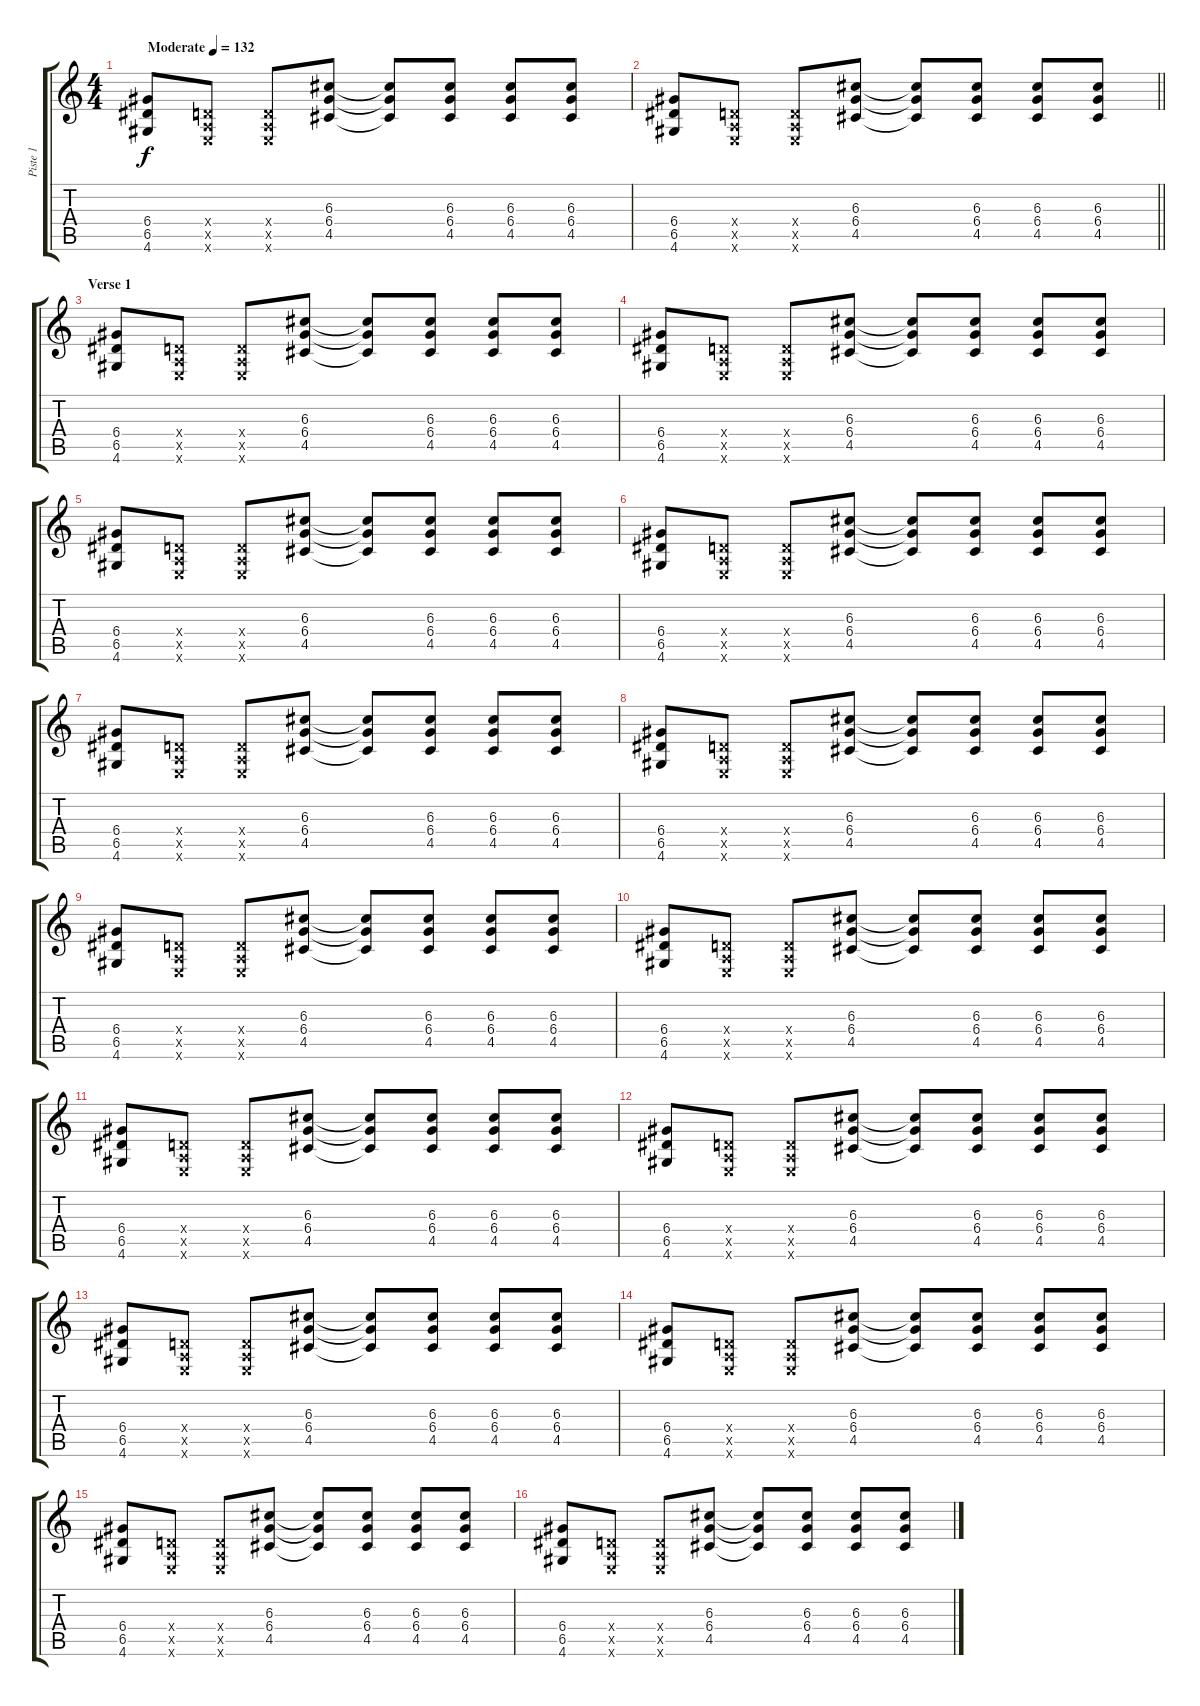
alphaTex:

\track ("Piste 1" "Piste 1") {instrument overdrivenguitar}
\staff {score tabs}
\tuning (E4 B3 G3 D3 A2 E2) {hide}
\ts (4 4)
\tempo (132 "Moderate")
\clef g2
\ks c
(6.4 6.5 4.6).8{dy f instrument overdrivenguitar} (0.4{x} 0.5{x} 0.6{x}).8 (0.4{x} 0.5{x} 0.6{x}).8 (6.3 6.4 4.5).8 (6.3{t} 6.4{t} 4.5{t}).8 (6.3 6.4 4.5).8 (6.3 6.4 4.5).8 (6.3 6.4 4.5).8 |
\barLineRight lightlight
(6.4 6.5 4.6).8 (0.4{x} 0.5{x} 0.6{x}).8 (0.4{x} 0.5{x} 0.6{x}).8 (6.3 6.4 4.5).8 (6.3{t} 6.4{t} 4.5{t}).8 (6.3 6.4 4.5).8 (6.3 6.4 4.5).8 (6.3 6.4 4.5).8 |
\section ("" "Verse 1")
(6.4 6.5 4.6).8 (0.4{x} 0.5{x} 0.6{x}).8 (0.4{x} 0.5{x} 0.6{x}).8 (6.3 6.4 4.5).8 (6.3{t} 6.4{t} 4.5{t}).8 (6.3 6.4 4.5).8 (6.3 6.4 4.5).8 (6.3 6.4 4.5).8 |
(6.4 6.5 4.6).8 (0.4{x} 0.5{x} 0.6{x}).8 (0.4{x} 0.5{x} 0.6{x}).8 (6.3 6.4 4.5).8 (6.3{t} 6.4{t} 4.5{t}).8 (6.3 6.4 4.5).8 (6.3 6.4 4.5).8 (6.3 6.4 4.5).8 |
(6.4 6.5 4.6).8 (0.4{x} 0.5{x} 0.6{x}).8 (0.4{x} 0.5{x} 0.6{x}).8 (6.3 6.4 4.5).8 (6.3{t} 6.4{t} 4.5{t}).8 (6.3 6.4 4.5).8 (6.3 6.4 4.5).8 (6.3 6.4 4.5).8 |
(6.4 6.5 4.6).8 (0.4{x} 0.5{x} 0.6{x}).8 (0.4{x} 0.5{x} 0.6{x}).8 (6.3 6.4 4.5).8 (6.3{t} 6.4{t} 4.5{t}).8 (6.3 6.4 4.5).8 (6.3 6.4 4.5).8 (6.3 6.4 4.5).8 |
(6.4 6.5 4.6).8 (0.4{x} 0.5{x} 0.6{x}).8 (0.4{x} 0.5{x} 0.6{x}).8 (6.3 6.4 4.5).8 (6.3{t} 6.4{t} 4.5{t}).8 (6.3 6.4 4.5).8 (6.3 6.4 4.5).8 (6.3 6.4 4.5).8 |
(6.4 6.5 4.6).8 (0.4{x} 0.5{x} 0.6{x}).8 (0.4{x} 0.5{x} 0.6{x}).8 (6.3 6.4 4.5).8 (6.3{t} 6.4{t} 4.5{t}).8 (6.3 6.4 4.5).8 (6.3 6.4 4.5).8 (6.3 6.4 4.5).8 |
(6.4 6.5 4.6).8 (0.4{x} 0.5{x} 0.6{x}).8 (0.4{x} 0.5{x} 0.6{x}).8 (6.3 6.4 4.5).8 (6.3{t} 6.4{t} 4.5{t}).8 (6.3 6.4 4.5).8 (6.3 6.4 4.5).8 (6.3 6.4 4.5).8 |
(6.4 6.5 4.6).8 (0.4{x} 0.5{x} 0.6{x}).8 (0.4{x} 0.5{x} 0.6{x}).8 (6.3 6.4 4.5).8 (6.3{t} 6.4{t} 4.5{t}).8 (6.3 6.4 4.5).8 (6.3 6.4 4.5).8 (6.3 6.4 4.5).8 |
(6.4 6.5 4.6).8 (0.4{x} 0.5{x} 0.6{x}).8 (0.4{x} 0.5{x} 0.6{x}).8 (6.3 6.4 4.5).8 (6.3{t} 6.4{t} 4.5{t}).8 (6.3 6.4 4.5).8 (6.3 6.4 4.5).8 (6.3 6.4 4.5).8 |
(6.4 6.5 4.6).8 (0.4{x} 0.5{x} 0.6{x}).8 (0.4{x} 0.5{x} 0.6{x}).8 (6.3 6.4 4.5).8 (6.3{t} 6.4{t} 4.5{t}).8 (6.3 6.4 4.5).8 (6.3 6.4 4.5).8 (6.3 6.4 4.5).8 |
(6.4 6.5 4.6).8 (0.4{x} 0.5{x} 0.6{x}).8 (0.4{x} 0.5{x} 0.6{x}).8 (6.3 6.4 4.5).8 (6.3{t} 6.4{t} 4.5{t}).8 (6.3 6.4 4.5).8 (6.3 6.4 4.5).8 (6.3 6.4 4.5).8 |
(6.4 6.5 4.6).8 (0.4{x} 0.5{x} 0.6{x}).8 (0.4{x} 0.5{x} 0.6{x}).8 (6.3 6.4 4.5).8 (6.3{t} 6.4{t} 4.5{t}).8 (6.3 6.4 4.5).8 (6.3 6.4 4.5).8 (6.3 6.4 4.5).8 |
(6.4 6.5 4.6).8 (0.4{x} 0.5{x} 0.6{x}).8 (0.4{x} 0.5{x} 0.6{x}).8 (6.3 6.4 4.5).8 (6.3{t} 6.4{t} 4.5{t}).8 (6.3 6.4 4.5).8 (6.3 6.4 4.5).8 (6.3 6.4 4.5).8 |
(6.4 6.5 4.6).8 (0.4{x} 0.5{x} 0.6{x}).8 (0.4{x} 0.5{x} 0.6{x}).8 (6.3 6.4 4.5).8 (6.3{t} 6.4{t} 4.5{t}).8 (6.3 6.4 4.5).8 (6.3 6.4 4.5).8 (6.3 6.4 4.5).8
